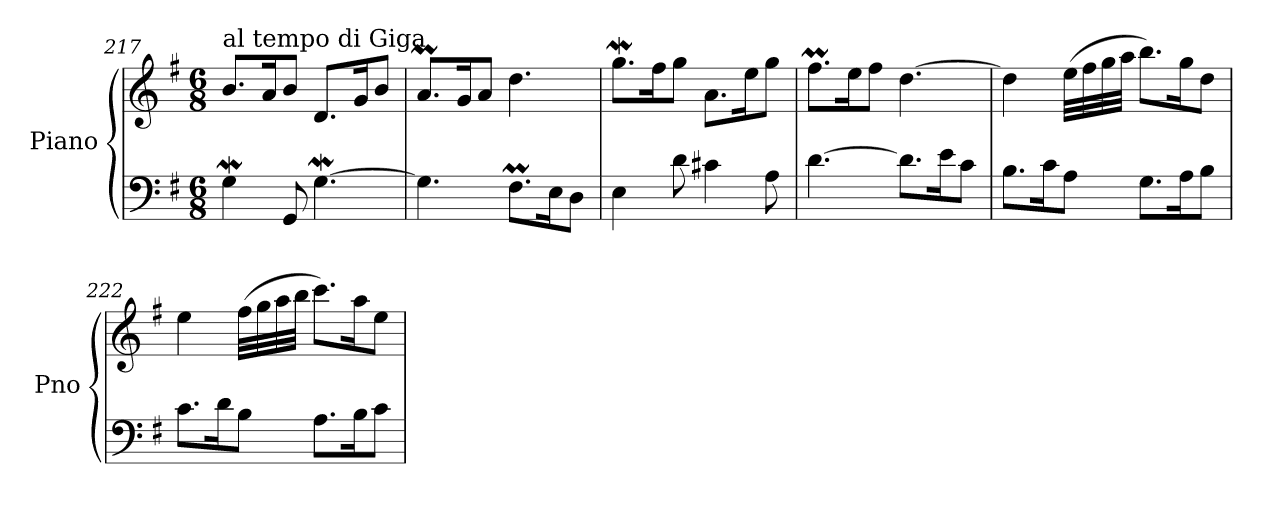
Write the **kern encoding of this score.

**kern	**kern
*part1	*part1
*staff2	*staff1
*I"Piano	*
*I'Pno	*
!!LO:LB:g=z
*clefF4	*clefG2
*k[f#]	*k[f#]
*M6/8	*M6/8
=217	=217
!	!LO:TX:a:t=al tempo di Giga
4Gw\	8.b/L
.	16a/K
8GG/	8b/J
[4.Gw\	8.d/L
.	16g/K
.	8b/J
=218	=218
4.G\]	8.aM/L
.	16g/K
.	8a/J
8.F#m\L	4.dd\
16E\K	.
8D\J	.
=219	=219
4E\	8.ggw\L
.	16ff#\K
8d\	8gg\J
4c#X\	8.a\L
.	16ee\K
8A\	8gg\J
=220	=220
[4.d\	8.ff#m\L
.	16ee\K
.	8ff#\J
8.d\L]	[4.dd\
16e\K	.
8c\J	.
!!LO:LB:g=z
=221	=221
8.B\L	4dd\]
16c\K	.
8A\J	(32ee\LLL
.	32ff#\
.	32gg\
.	32aa\JJJ
8.G\L	8.bb\L)
16A\K	16gg\K
8B\J	8dd\J
=222	=222
8.c\L	4ee\
16d\K	.
8B\J	(32ff#\LLL
.	32gg\
.	32aa\
.	32bb\JJJ
8.A\L	8.ccc\L)
16B\K	16aa\K
8c\J	8ee\J
=	=
*-	*-
